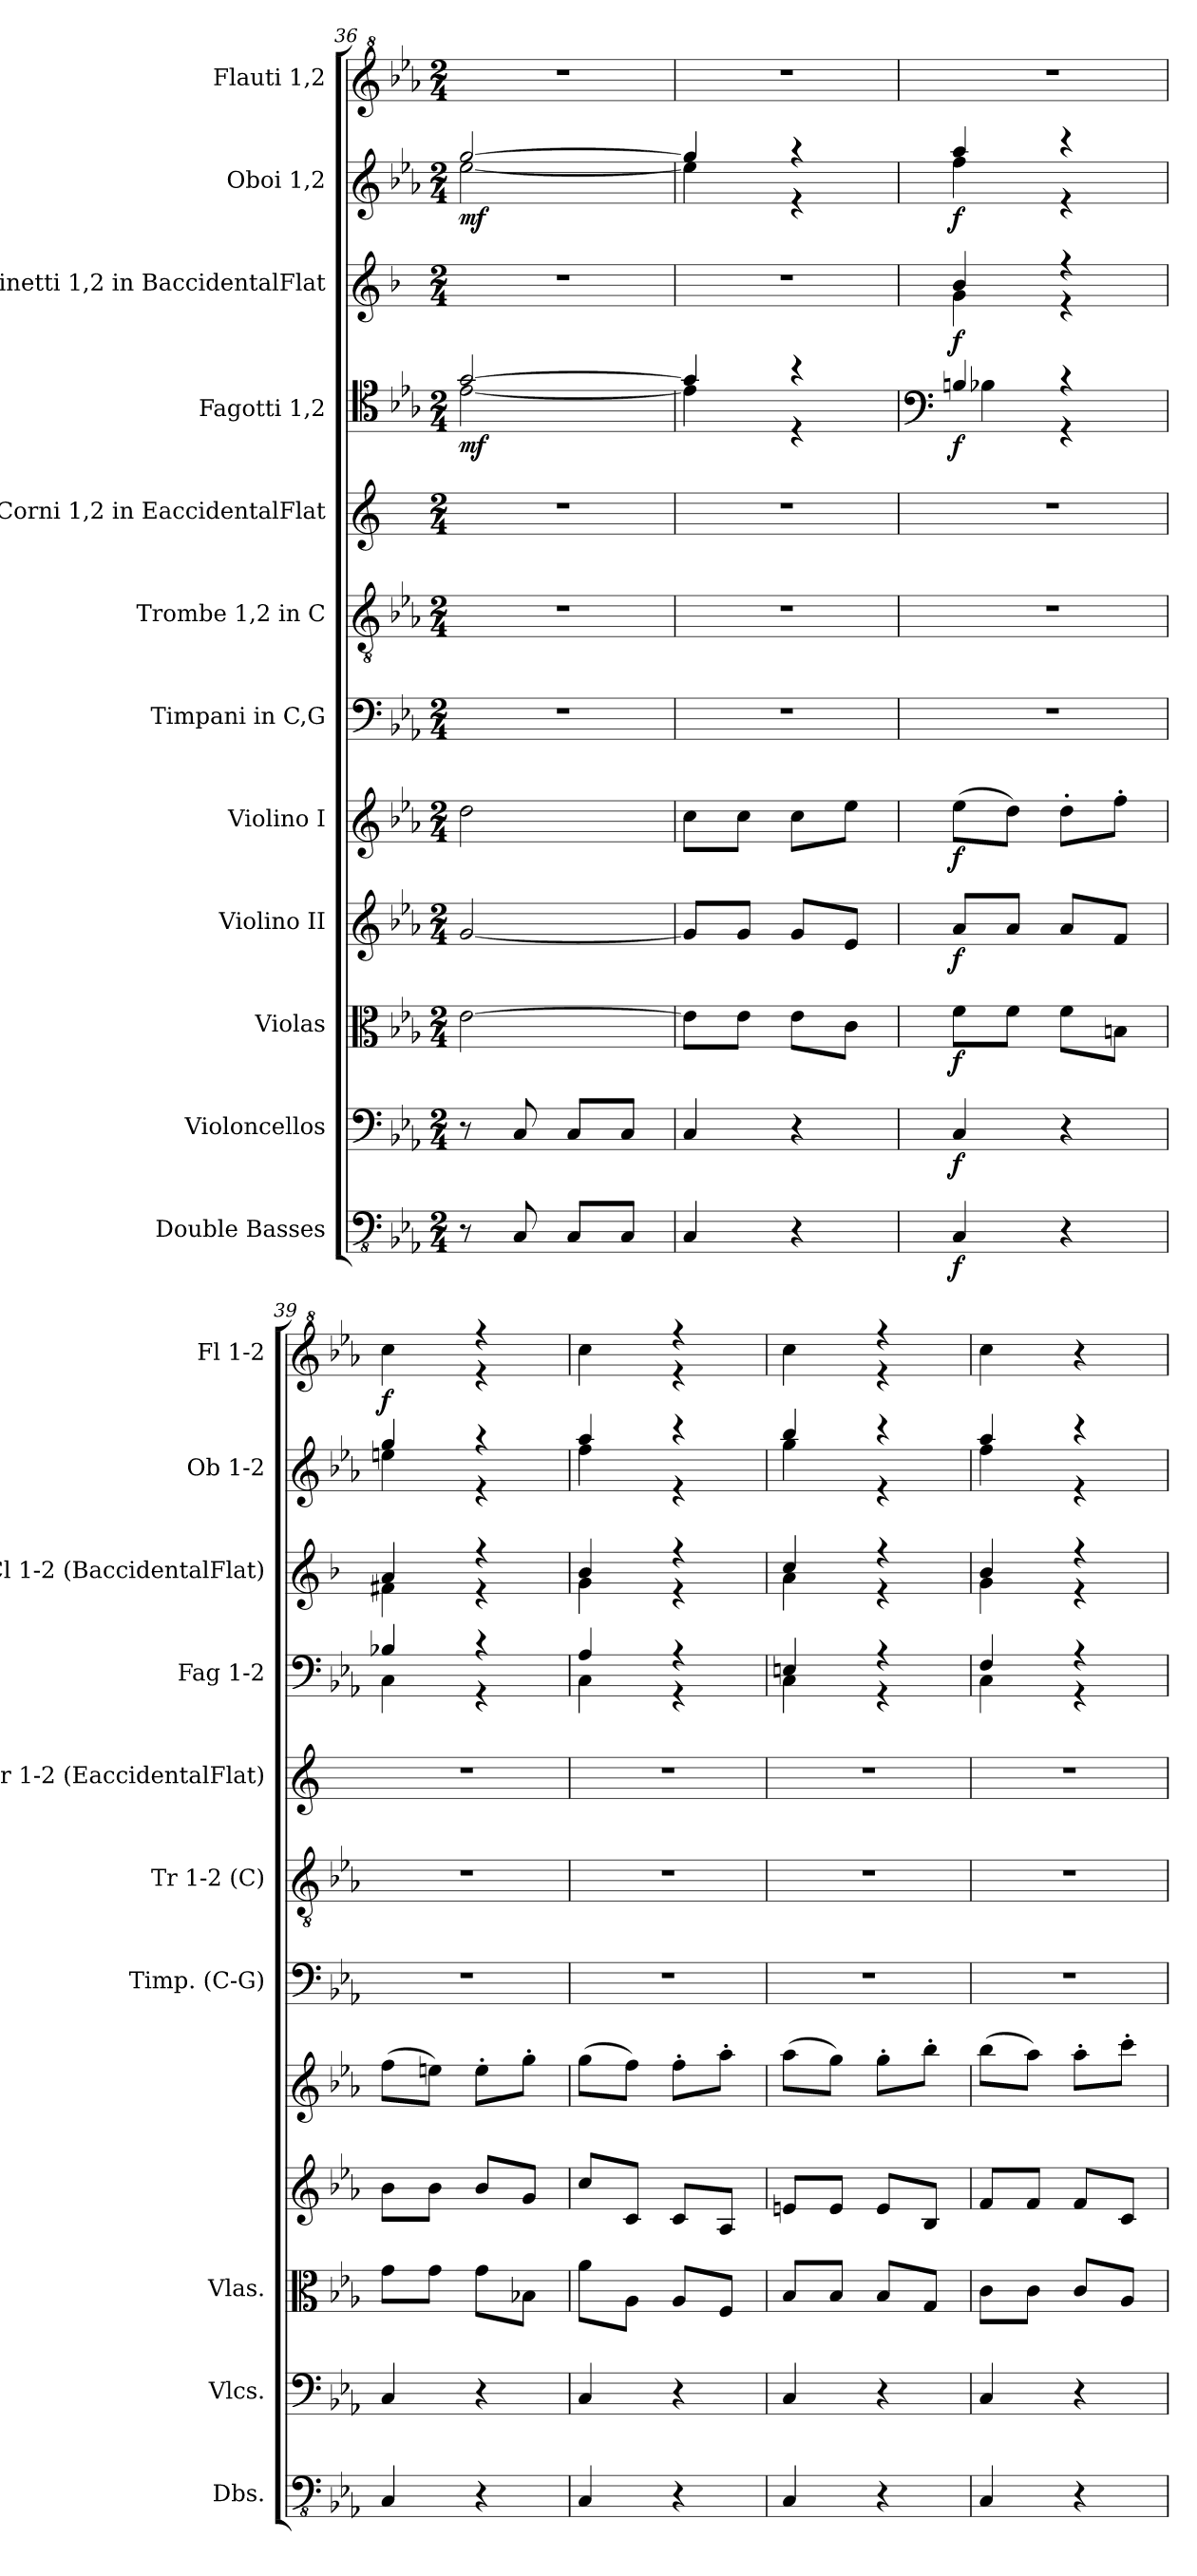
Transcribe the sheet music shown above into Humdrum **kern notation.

**kern	**dynam	**kern	**dynam	**kern	**dynam	**kern	**dynam	**kern	**dynam	**kern	**kern	**kern	**kern	**dynam	**kern	**dynam	**kern	**dynam	**kern	**dynam
*part12	*part12	*part11	*part11	*part10	*part10	*part9	*part9	*part8	*part8	*part7	*part6	*part5	*part4	*part4	*part3	*part3	*part2	*part2	*part1	*part1
*staff12	*staff12	*staff11	*staff11	*staff10	*staff10	*staff9	*staff9	*staff8	*staff8	*staff7	*staff6	*staff5	*staff4	*staff4	*staff3	*staff3	*staff2	*staff2	*staff1	*staff1
*I"Double Basses	*	*I"Violoncellos	*	*I"Violas	*	*I"Violino II	*	*I"Violino I	*	*I"Timpani in C,G	*I"Trombe 1,2 in C	*I"Corni 1,2 in EaccidentalFlat	*I"Fagotti 1,2	*	*I"Clarinetti 1,2 in BaccidentalFlat	*	*I"Oboi 1,2	*	*I"Flauti 1,2	*
*I'Dbs.	*	*I'Vlcs.	*	*I'Vlas.	*	*	*	*	*	*I'Timp. (C-G)	*I'Tr 1-2 (C)	*I'Cor 1-2 (EaccidentalFlat)	*I'Fag 1-2	*	*I'Cl 1-2 (BaccidentalFlat)	*	*I'Ob 1-2	*	*I'Fl 1-2	*
!!LO:PB:g=z
*clefFv4	*	*clefF4	*	*clefC3	*	*clefG2	*	*clefG2	*	*clefF4	*clefGv2	*clefG2	*clefC4	*	*clefG2	*	*clefG2	*	*clefG^2	*
*	*	*	*	*	*	*	*	*	*	*	*	*ITrd-2c-3	*	*	*ITrd1c2	*	*	*	*	*
*k[b-e-a-]	*	*k[b-e-a-]	*	*k[b-e-a-]	*	*k[b-e-a-]	*	*k[b-e-a-]	*	*k[b-e-a-]	*k[b-e-a-]	*k[b-e-a-]	*k[b-e-a-]	*	*k[b-e-a-]	*	*k[b-e-a-]	*	*k[b-e-a-]	*
*M2/4	*	*M2/4	*	*M2/4	*	*M2/4	*	*M2/4	*	*M2/4	*M2/4	*M2/4	*M2/4	*	*M2/4	*	*M2/4	*	*M2/4	*
=36	=36	=36	=36	=36	=36	=36	=36	=36	=36	=36	=36	=36	=36	=36	=36	=36	=36	=36	=36	=36
*	*	*	*	*	*	*	*	*	*	*	*	*	*^	*	*	*	*^	*	*	*
!	!	!	!	!	!	!	!	!	!	!	!	!	!	!	!LO:DY:b	!	!	!	!	!LO:DY:b	!	!
8r	.	8r	.	[2e-\	.	[2g/	.	2dd\	.	2r	2r	2r	[2g/	[2e-\	mf	2r	.	[2gg/	[2ee-\	mf	2r	.
8CC/	.	8C/	.	.	.	.	.	.	.	.	.	.	.	.	.	.	.	.	.	.	.	.
8CC/L	.	8C/L	.	.	.	.	.	.	.	.	.	.	.	.	.	.	.	.	.	.	.	.
8CC/J	.	8C/J	.	.	.	.	.	.	.	.	.	.	.	.	.	.	.	.	.	.	.	.
=37	=37	=37	=37	=37	=37	=37	=37	=37	=37	=37	=37	=37	=37	=37	=37	=37	=37	=37	=37	=37	=37	=37
4CC/	.	4C/	.	8e-\L]	.	8g/L]	.	8cc\L	.	2r	2r	2r	4g/]	4e-\]	.	2r	.	4gg/]	4ee-\]	.	2r	.
.	.	.	.	8e-\J	.	8g/J	.	8cc\J	.	.	.	.	.	.	.	.	.	.	.	.	.	.
4r	.	4r	.	8e-\L	.	8g/L	.	8cc\L	.	.	.	.	4r	4r	.	.	.	4r	4r	.	.	.
.	.	.	.	8c\J	.	8e-/J	.	8ee-\J	.	.	.	.	.	.	.	.	.	.	.	.	.	.
=38	=38	=38	=38	=38	=38	=38	=38	=38	=38	=38	=38	=38	=38	=38	=38	=38	=38	=38	=38	=38	=38	=38
*	*	*	*	*	*	*	*	*	*	*	*	*	*clefF4	*	*	*	*	*	*	*	*	*
*	*	*	*	*	*	*	*	*	*	*	*	*	*	*	*	*^	*	*	*	*	*	*
!	!LO:DY:b	!	!LO:DY:b	!	!LO:DY:b	!	!LO:DY:b	!	!LO:DY:b	!	!	!	!	!	!LO:DY:b	!	!	!LO:DY:b	!	!	!LO:DY:b	!	!
4CC/	f	4C/	f	8f\L	f	8a-/L	f	(>8ee-\L	f	2r	2r	2r	4Bn/	4B-X\	f	4a-/	4f\	f	4aa-/	4ff\	f	2r	.
.	.	.	.	8f\J	.	8a-/J	.	8dd\J)	.	.	.	.	.	.	.	.	.	.	.	.	.	.	.
4r	.	4r	.	8f\L	.	8a-/L	.	8dd'\L	.	.	.	.	4r	4r	.	4r	4r	.	4r	4r	.	.	.
.	.	.	.	8Bn\J	.	8f/J	.	8ff'\J	.	.	.	.	.	.	.	.	.	.	.	.	.	.	.
=39	=39	=39	=39	=39	=39	=39	=39	=39	=39	=39	=39	=39	=39	=39	=39	=39	=39	=39	=39	=39	=39	=39	=39
*	*	*	*	*	*	*	*	*	*	*	*	*	*	*	*	*	*	*	*	*	*	*^	*
!	!	!	!	!	!	!	!	!	!	!	!	!	!	!	!	!	!	!	!	!	!	!	!	!LO:DY:b
4CC/	.	4C/	.	8g\L	.	8b-\L	.	(>8ff\L	.	2r	2r	2r	4B-X/	4C\	.	4g/	4en\	.	4gg/	4een\	.	4ccc\	4ryy	f
.	.	.	.	8g\J	.	8b-\J	.	8een\J)	.	.	.	.	.	.	.	.	.	.	.	.	.	.	.	.
4r	.	4r	.	8g\L	.	8b-/L	.	8ee'\L	.	.	.	.	4r	4r	.	4r	4r	.	4r	4r	.	4r	4r	.
.	.	.	.	8B-X\J	.	8g/J	.	8gg'\J	.	.	.	.	.	.	.	.	.	.	.	.	.	.	.	.
=40	=40	=40	=40	=40	=40	=40	=40	=40	=40	=40	=40	=40	=40	=40	=40	=40	=40	=40	=40	=40	=40	=40	=40	=40
4CC/	.	4C/	.	8a-\L	.	8cc/L	.	(>8gg\L	.	2r	2r	2r	4A-/	4C\	.	4a-/	4f\	.	4aa-/	4ff\	.	4ccc\	4ryy	.
.	.	.	.	8A-\J	.	8c/J	.	8ff\J)	.	.	.	.	.	.	.	.	.	.	.	.	.	.	.	.
4r	.	4r	.	8A-/L	.	8c/L	.	8ff'\L	.	.	.	.	4r	4r	.	4r	4r	.	4r	4r	.	4r	4r	.
.	.	.	.	8F/J	.	8A-/J	.	8aa-'\J	.	.	.	.	.	.	.	.	.	.	.	.	.	.	.	.
=41	=41	=41	=41	=41	=41	=41	=41	=41	=41	=41	=41	=41	=41	=41	=41	=41	=41	=41	=41	=41	=41	=41	=41	=41
4CC/	.	4C/	.	8B-/L	.	8en/L	.	(>8aa-\L	.	2r	2r	2r	4En/	4C\	.	4b-/	4g\	.	4bb-/	4gg\	.	4ccc\	4ryy	.
.	.	.	.	8B-/J	.	8e/J	.	8gg\J)	.	.	.	.	.	.	.	.	.	.	.	.	.	.	.	.
4r	.	4r	.	8B-/L	.	8e/L	.	8gg'\L	.	.	.	.	4r	4r	.	4r	4r	.	4r	4r	.	4r	4r	.
.	.	.	.	8G/J	.	8B-/J	.	8bb-'\J	.	.	.	.	.	.	.	.	.	.	.	.	.	.	.	.
*	*	*	*	*	*	*	*	*	*	*	*	*	*	*	*	*	*	*	*	*	*	*v	*v	*
=42	=42	=42	=42	=42	=42	=42	=42	=42	=42	=42	=42	=42	=42	=42	=42	=42	=42	=42	=42	=42	=42	=42	=42
4CC/	.	4C/	.	8c\L	.	8f/L	.	(>8bb-\L	.	2r	2r	2r	4F/	4C\	.	4a-/	4f\	.	4aa-/	4ff\	.	4ccc\	.
.	.	.	.	8c\J	.	8f/J	.	8aa-\J)	.	.	.	.	.	.	.	.	.	.	.	.	.	.	.
4r	.	4r	.	8c/L	.	8f/L	.	8aa-'\L	.	.	.	.	4r	4r	.	4r	4r	.	4r	4r	.	4r	.
.	.	.	.	8A-/J	.	8c/J	.	8ccc'\J	.	.	.	.	.	.	.	.	.	.	.	.	.	.	.
*	*	*	*	*	*	*	*	*	*	*	*	*	*v	*v	*	*	*	*	*v	*v	*	*	*
*	*	*	*	*	*	*	*	*	*	*	*	*	*	*	*v	*v	*	*	*	*	*
=	=	=	=	=	=	=	=	=	=	=	=	=	=	=	=	=	=	=	=	=
*-	*-	*-	*-	*-	*-	*-	*-	*-	*-	*-	*-	*-	*-	*-	*-	*-	*-	*-	*-	*-
